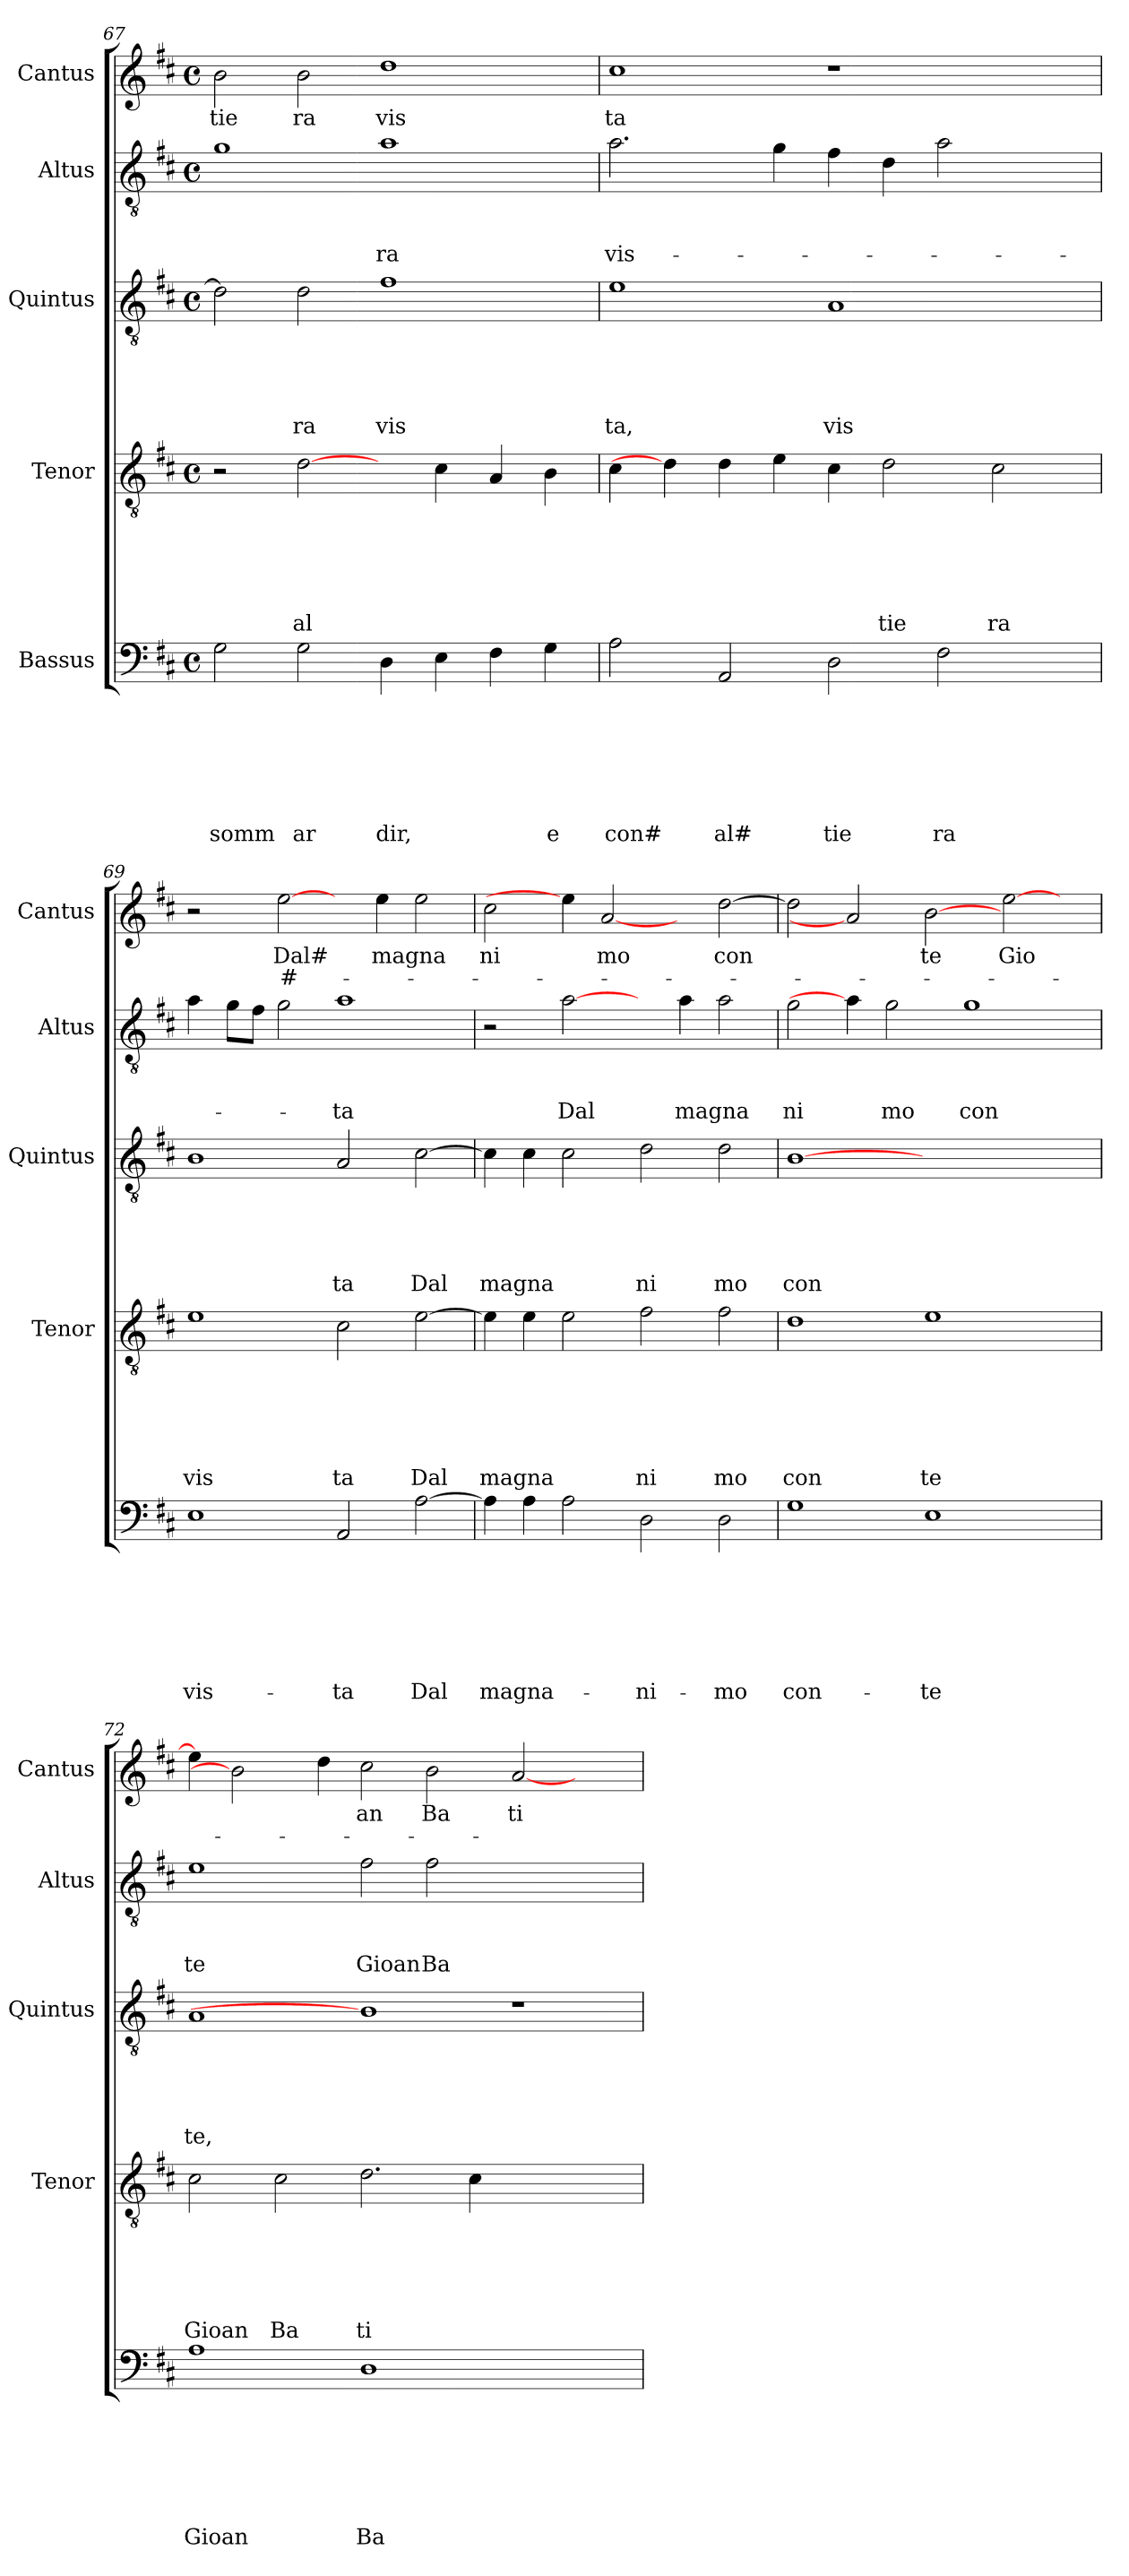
**kern	**text	**text	**text	**text	**text	**text	**text	**kern	**text	**text	**text	**text	**text	**text	**kern	**text	**text	**text	**text	**text	**kern	**text	**text	**text	**kern	**text	**text
*part5	*part5	*part5	*part5	*part5	*part5	*part5	*part5	*part4	*part4	*part4	*part4	*part4	*part4	*part4	*part3	*part3	*part3	*part3	*part3	*part3	*part2	*part2	*part2	*part2	*part1	*part1	*part1
*staff5	*staff5	*staff5	*staff5	*staff5	*staff5	*staff5	*staff5	*staff4	*staff4	*staff4	*staff4	*staff4	*staff4	*staff4	*staff3	*staff3	*staff3	*staff3	*staff3	*staff3	*staff2	*staff2	*staff2	*staff2	*staff1	*staff1	*staff1
*I"Bassus	*	*	*	*	*	*	*	*I"Tenor	*	*	*	*	*	*	*I"Quintus	*	*	*	*	*	*I"Altus	*	*	*	*I"Cantus	*	*
*	*	*	*	*	*	*	*	*I'Tenor	*	*	*	*	*	*	*I'Quintus	*	*	*	*	*	*I'Altus	*	*	*	*I'Cantus	*	*
*clefF4	*	*	*	*	*	*	*	*clefGv2	*	*	*	*	*	*	*clefGv2	*	*	*	*	*	*clefGv2	*	*	*	*clefG2	*	*
*k[f#c#]	*	*	*	*	*	*	*	*k[f#c#]	*	*	*	*	*	*	*k[f#c#]	*	*	*	*	*	*k[f#c#]	*	*	*	*k[f#c#]	*	*
*D:	*	*	*	*	*	*	*	*D:	*	*	*	*	*	*	*D:	*	*	*	*	*	*D:	*	*	*	*D:	*	*
*M4/4	*	*	*	*	*	*	*	*M4/4	*	*	*	*	*	*	*M4/4	*	*	*	*	*	*M4/4	*	*	*	*M4/4	*	*
*met(c)	*	*	*	*	*	*	*	*met(c)	*	*	*	*	*	*	*met(c)	*	*	*	*	*	*met(c)	*	*	*	*met(c)	*	*
=67	=67	=67	=67	=67	=67	=67	=67	=67	=67	=67	=67	=67	=67	=67	=67	=67	=67	=67	=67	=67	=67	=67	=67	=67	=67	=67	=67
!	!	!	!	!	!	!	!LO:LY:b	!	!	!	!	!	!	!	!	!	!	!	!	!	!	!	!	!	!	!LO:LY:b	!
2G\	.	.	.	.	.	.	somm	2r	.	.	.	.	.	.	2d\]	.	.	.	.	.	1g	.	.	.	2b\	tie	.
!	!	!	!	!	!	!	!LO:LY:b	!	!	!	!	!	!	!LO:LY:b	!	!	!	!	!	!LO:LY:b	!	!	!	!	!	!LO:LY:b	!
2G\	.	.	.	.	.	.	ar	[2d\	.	.	.	.	.	al	2d\	.	.	.	.	ra	.	.	.	.	2b\	ra	.
!	!	!	!	!	!	!	!LO:LY:b	!	!	!	!	!	!	!	!	!	!	!	!	!LO:LY:b	!	!	!	!LO:LY:b	!	!LO:LY:b	!
4D\	.	.	.	.	.	.	dir,	4ryy	.	.	.	.	.	.	1f#	.	.	.	.	vis	1a	.	.	-ra	1dd	vis	.
4E\	.	.	.	.	.	.	.	4c#\	.	.	.	.	.	.	.	.	.	.	.	.	.	.	.	.	.	.	.
4F#\	.	.	.	.	.	.	.	4A/	.	.	.	.	.	.	.	.	.	.	.	.	.	.	.	.	.	.	.
!	!	!	!	!	!	!	!LO:LY:b	!	!	!	!	!	!	!	!	!	!	!	!	!	!	!	!	!	!	!	!
4G\	.	.	.	.	.	.	e	4B\	.	.	.	.	.	.	.	.	.	.	.	.	.	.	.	.	.	.	.
=68	=68	=68	=68	=68	=68	=68	=68	=68	=68	=68	=68	=68	=68	=68	=68	=68	=68	=68	=68	=68	=68	=68	=68	=68	=68	=68	=68
!	!	!	!	!	!	!	!LO:LY:b	!	!	!	!	!	!	!	!	!	!	!	!	!LO:LY:b	!	!	!	!LO:LY:b	!	!LO:LY:b	!
2A\	.	.	.	.	.	.	con#	4c#\	.	.	.	.	.	.	1e	.	.	.	.	ta,	2.a\	.	.	vis-	1cc#	ta	.
.	.	.	.	.	.	.	.	4d\]	.	.	.	.	.	.	.	.	.	.	.	.	.	.	.	.	.	.	.
!	!	!	!	!	!	!	!LO:LY:b	!	!	!	!	!	!	!	!	!	!	!	!	!	!	!	!	!	!	!	!
2AA/	.	.	.	.	.	.	al#	4d\	.	.	.	.	.	.	.	.	.	.	.	.	.	.	.	.	.	.	.
.	.	.	.	.	.	.	.	4e\	.	.	.	.	.	.	.	.	.	.	.	.	4g\	.	.	.	.	.	.
!	!	!	!	!	!	!	!LO:LY:b	!	!	!	!	!	!	!	!	!	!	!	!	!LO:LY:b	!	!	!	!	!	!	!
2D\	.	.	.	.	.	.	tie	4c#\	.	.	.	.	.	.	1A	.	.	.	.	vis	4f#\	.	.	.	1r	.	.
!	!	!	!	!	!	!	!	!	!	!	!	!	!	!LO:LY:b	!	!	!	!	!	!	!	!	!	!	!	!	!
.	.	.	.	.	.	.	.	2d\	.	.	.	.	.	tie	.	.	.	.	.	.	4d\	.	.	.	.	.	.
!	!	!	!	!	!	!	!LO:LY:b	!	!	!	!	!	!	!	!	!	!	!	!	!	!	!	!	!	!	!	!
2F#\	.	.	.	.	.	.	ra	.	.	.	.	.	.	.	.	.	.	.	.	.	2a\	.	.	.	.	.	.
!	!	!	!	!	!	!	!	!	!	!	!	!	!	!LO:LY:b	!	!	!	!	!	!	!	!	!	!	!	!	!
.	.	.	.	.	.	.	.	2c#\	.	.	.	.	.	ra	.	.	.	.	.	.	.	.	.	.	.	.	.
4ryy	.	.	.	.	.	.	.	.	.	.	.	.	.	.	4ryy	.	.	.	.	.	4ryy	.	.	.	4ryy	.	.
!!LO:LB:g=z
=69	=69	=69	=69	=69	=69	=69	=69	=69	=69	=69	=69	=69	=69	=69	=69	=69	=69	=69	=69	=69	=69	=69	=69	=69	=69	=69	=69
!	!	!	!	!	!	!	!LO:LY:b	!	!	!	!	!	!	!LO:LY:b	!	!	!	!	!	!	!	!	!	!	!	!	!
1E	.	.	.	.	.	.	vis-	1e	.	.	.	.	.	vis	1B	.	.	.	.	.	4a\	.	.	.	2r	.	.
.	.	.	.	.	.	.	.	.	.	.	.	.	.	.	.	.	.	.	.	.	8g\L	.	.	.	.	.	.
.	.	.	.	.	.	.	.	.	.	.	.	.	.	.	.	.	.	.	.	.	8f#\J	.	.	.	.	.	.
!	!	!	!	!	!	!	!	!	!	!	!	!	!	!	!	!	!	!	!	!	!	!	!	!	!	!LO:LY:b:rj	!LO:LY:b:rj
.	.	.	.	.	.	.	.	.	.	.	.	.	.	.	.	.	.	.	.	.	2g\	.	.	.	[2ee\	Dal#	#-
!	!	!	!	!	!	!	!LO:LY:b	!	!	!	!	!	!	!LO:LY:b	!	!	!	!	!	!LO:LY:b	!	!	!	!LO:LY:b	!	!	!
2AA/	.	.	.	.	.	.	-ta	2c#\	.	.	.	.	.	ta	2A/	.	.	.	.	ta	1a	.	.	-ta	4ryy	.	.
!	!	!	!	!	!	!	!	!	!	!	!	!	!	!	!	!	!	!	!	!	!	!	!	!	!	!LO:LY:b	!
.	.	.	.	.	.	.	.	.	.	.	.	.	.	.	.	.	.	.	.	.	.	.	.	.	4ee\	magna	.
!	!	!	!	!	!	!	!LO:LY:b	!	!	!	!	!	!	!LO:LY:b	!	!	!	!	!	!LO:LY:b	!	!	!	!	!	!	!
[>2A\	.	.	.	.	.	.	Dal	[>2e\	.	.	.	.	.	Dal	[>2c#\	.	.	.	.	Dal	.	.	.	.	2ee\	.	.
=70	=70	=70	=70	=70	=70	=70	=70	=70	=70	=70	=70	=70	=70	=70	=70	=70	=70	=70	=70	=70	=70	=70	=70	=70	=70	=70	=70
!	!	!	!	!	!	!	!LO:LY:b	!	!	!	!	!	!	!LO:LY:b	!	!	!	!	!	!LO:LY:b	!	!	!	!	!	!LO:LY:b	!
4A\]	.	.	.	.	.	.	magna-	4e\]	.	.	.	.	.	magna	4c#\]	.	.	.	.	magna	2r	.	.	.	2cc#\	ni	.
4A\	.	.	.	.	.	.	.	4e\	.	.	.	.	.	.	4c#\	.	.	.	.	.	.	.	.	.	.	.	.
!	!	!	!	!	!	!	!	!	!	!	!	!	!	!	!	!	!	!	!	!	!	!	!	!LO:LY:b	!	!	!
2A\	.	.	.	.	.	.	.	2e\	.	.	.	.	.	.	2c#\	.	.	.	.	.	[2a\	.	.	Dal	4ee\]	.	.
!	!	!	!	!	!	!	!	!	!	!	!	!	!	!	!	!	!	!	!	!	!	!	!	!	!	!LO:LY:b	!
.	.	.	.	.	.	.	.	.	.	.	.	.	.	.	.	.	.	.	.	.	.	.	.	.	[2a	mo	.
!	!	!	!	!	!	!	!LO:LY:b	!	!	!	!	!	!	!LO:LY:b	!	!	!	!	!	!LO:LY:b	!	!	!	!	!	!	!
2D\	.	.	.	.	.	.	-ni-	2f#\	.	.	.	.	.	ni	2d\	.	.	.	.	ni	4ryy	.	.	.	.	.	.
!	!	!	!	!	!	!	!	!	!	!	!	!	!	!	!	!	!	!	!	!	!	!	!	!LO:LY:b	!	!	!
.	.	.	.	.	.	.	.	.	.	.	.	.	.	.	.	.	.	.	.	.	4a\	.	.	magna	4ryy	.	.
!	!	!	!	!	!	!	!LO:LY:b	!	!	!	!	!	!	!LO:LY:b	!	!	!	!	!	!LO:LY:b	!	!	!	!	!	!LO:LY:b	!
2D\	.	.	.	.	.	.	-mo	2f#\	.	.	.	.	.	mo	2d\	.	.	.	.	mo	2a\	.	.	.	[>2dd\	con	.
=71	=71	=71	=71	=71	=71	=71	=71	=71	=71	=71	=71	=71	=71	=71	=71	=71	=71	=71	=71	=71	=71	=71	=71	=71	=71	=71	=71
!	!	!	!	!	!	!	!LO:LY:b	!	!	!	!	!	!	!LO:LY:b	!	!	!	!	!	!LO:LY:b	!	!	!	!LO:LY:b	!	!	!
1G	.	.	.	.	.	.	con-	1d	.	.	.	.	.	con	[1B	.	.	.	.	con	2g\	.	.	ni	2dd\]	.	.
.	.	.	.	.	.	.	.	.	.	.	.	.	.	.	.	.	.	.	.	.	4a\]	.	.	.	2a]	.	.
!	!	!	!	!	!	!	!	!	!	!	!	!	!	!	!	!	!	!	!	!	!	!	!	!LO:LY:b	!	!	!
.	.	.	.	.	.	.	.	.	.	.	.	.	.	.	.	.	.	.	.	.	2g\	.	.	mo	.	.	.
!	!	!	!	!	!	!	!LO:LY:b	!	!	!	!	!	!	!LO:LY:b	!	!	!	!	!	!	!	!	!	!	!	!LO:LY:b	!
1E	.	.	.	.	.	.	-te	1e	.	.	.	.	.	te	1ryy	.	.	.	.	.	.	.	.	.	[2b	te	.
!	!	!	!	!	!	!	!	!	!	!	!	!	!	!	!	!	!	!	!	!	!	!	!	!LO:LY:b	!	!	!
.	.	.	.	.	.	.	.	.	.	.	.	.	.	.	.	.	.	.	.	.	1g	.	.	con	.	.	.
!	!	!	!	!	!	!	!	!	!	!	!	!	!	!	!	!	!	!	!	!	!	!	!	!	!	!LO:LY:b	!
.	.	.	.	.	.	.	.	.	.	.	.	.	.	.	.	.	.	.	.	.	.	.	.	.	[>2ee\	Gio	.
4ryy	.	.	.	.	.	.	.	4ryy	.	.	.	.	.	.	4ryy	.	.	.	.	.	.	.	.	.	4ryy	.	.
=72	=72	=72	=72	=72	=72	=72	=72	=72	=72	=72	=72	=72	=72	=72	=72	=72	=72	=72	=72	=72	=72	=72	=72	=72	=72	=72	=72
!	!	!	!	!	!	!	!LO:LY:b	!	!	!	!	!	!	!LO:LY:b	!	!	!	!	!	!LO:LY:b	!	!	!	!LO:LY:b	!	!	!
1A	.	.	.	.	.	.	Gioan	2c#\	.	.	.	.	.	Gioan	1A	.	.	.	.	te,	1e	.	.	te	4ee\]	.	.
.	.	.	.	.	.	.	.	.	.	.	.	.	.	.	.	.	.	.	.	.	.	.	.	.	2b]	.	.
!	!	!	!	!	!	!	!	!	!	!	!	!	!	!LO:LY:b	!	!	!	!	!	!	!	!	!	!	!	!	!
.	.	.	.	.	.	.	.	2c#\	.	.	.	.	.	Ba	.	.	.	.	.	.	.	.	.	.	.	.	.
.	.	.	.	.	.	.	.	.	.	.	.	.	.	.	.	.	.	.	.	.	.	.	.	.	4dd\	.	.
!	!	!	!	!	!	!	!LO:LY:b	!	!	!	!	!	!	!LO:LY:b	!	!	!	!	!	!	!	!	!	!LO:LY:b	!	!LO:LY:b	!
1D	.	.	.	.	.	.	Ba-	2.d\	.	.	.	.	.	ti	1B]	.	.	.	.	.	2f#\	.	.	Gioan	2cc#\	an	.
!	!	!	!	!	!	!	!	!	!	!	!	!	!	!	!	!	!	!	!	!	!	!	!	!LO:LY:b	!	!LO:LY:b	!
.	.	.	.	.	.	.	.	.	.	.	.	.	.	.	.	.	.	.	.	.	2f#\	.	.	Ba	2b\	Ba	.
.	.	.	.	.	.	.	.	4c#\	.	.	.	.	.	.	.	.	.	.	.	.	.	.	.	.	.	.	.
!	!	!	!	!	!	!	!	!	!	!	!	!	!	!	!	!	!	!	!	!	!	!	!	!	!	!LO:LY:b	!
1ryy	.	.	.	.	.	.	.	1ryy	.	.	.	.	.	.	1r	.	.	.	.	.	1ryy	.	.	.	[<2a/	ti	.
.	.	.	.	.	.	.	.	.	.	.	.	.	.	.	.	.	.	.	.	.	.	.	.	.	2ryy	.	.
=	=	=	=	=	=	=	=	=	=	=	=	=	=	=	=	=	=	=	=	=	=	=	=	=	=	=	=
*-	*-	*-	*-	*-	*-	*-	*-	*-	*-	*-	*-	*-	*-	*-	*-	*-	*-	*-	*-	*-	*-	*-	*-	*-	*-	*-	*-
